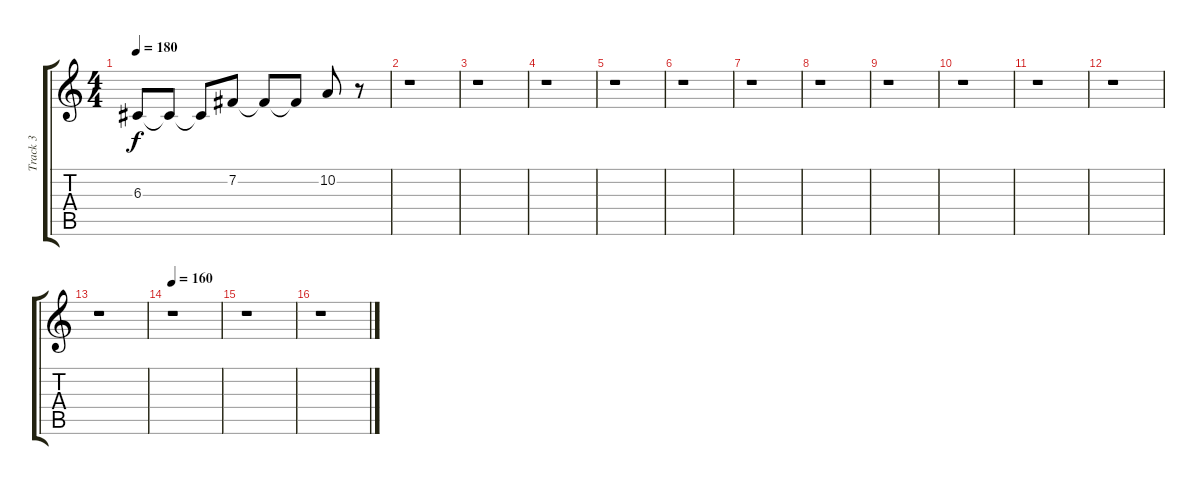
\track ("Track 3" "Track 3") {instrument violin}
\staff {score tabs}
\tuning (E4 B3 G3 D3 A2 D2) {hide}
\ts (4 4)
\tempo 180
\clef g2
\ks c
6.3.8{dy f} 6.3{t}.8 6.3{t}.8 7.2.8 7.2{t}.8 7.2{t}.8 10.2.8 r.8 |
r.1 |
r.1 |
r.1 |
r.1 |
r.1 |
r.1 |
r.1 |
r.1 |
r.1 |
r.1 |
r.1 |
r.1 |
\tempo 160
r.1 |
r.1 |
r.1
